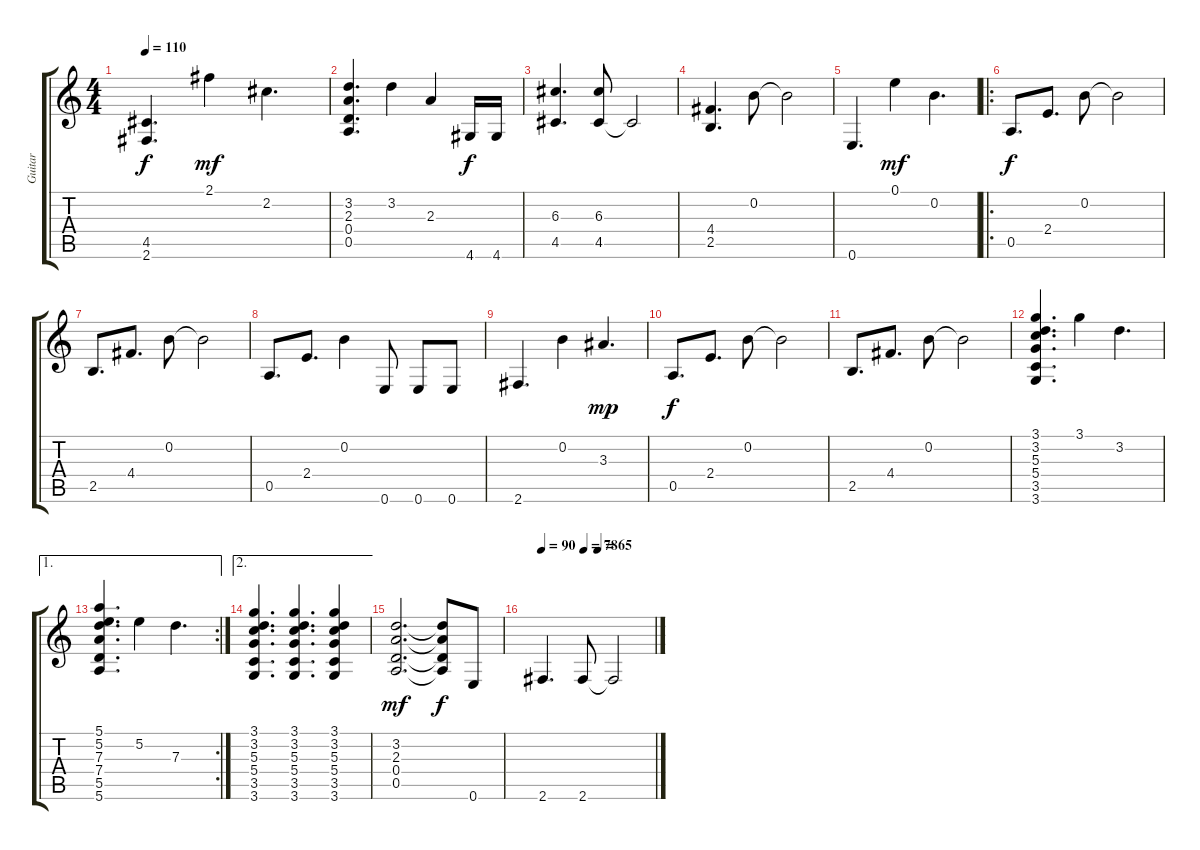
\track ("Guitar" "Guitar") {instrument distortionguitar}
\staff {score tabs}
\tuning (E4 B3 G3 D3 A2 E2) {hide}
\ts (4 4)
\tempo 110
\clef g2
\ks c
(4.5 2.6).4{d dy f} 2.1.4{dy mf} 2.2.4{d} |
(3.2 2.3 0.4 0.5).4{d} 3.2.4 2.3.4 4.6.16{dy f} 4.6.16 |
(6.3 4.5).4{d} (6.3 4.5).8 4.5{t}.2 |
(4.4 2.5).4{d} 0.2.8 0.2{t}.2 |
0.6.4{d} 0.1.4{dy mf} 0.2.4{d} |
\ro
0.5.8{d dy f} 2.4.8{d} 0.2.8 0.2{t}.2 |
2.5.8{d} 4.4.8{d} 0.2.8 0.2{t}.2 |
0.5.8{d} 2.4.8{d} 0.2.4 0.6.8 0.6.8 0.6.8 |
2.6.4{d} 0.2.4 3.3.4{d dy mp} |
0.5.8{d dy f} 2.4.8{d} 0.2.8 0.2{t}.2 |
2.5.8{d} 4.4.8{d} 0.2.8 0.2{t}.2 |
(3.1 3.2 5.3 5.4 3.5 3.6).4{d} 3.1.4 3.2.4{d} |
\ae 1
\rc 2
(5.1 5.2 7.3 7.4 5.5 5.6).4{d} 5.2.4 7.3.4{d} |
\ae 2
(3.1 3.2 5.3 5.4 3.5 3.6).4{d} (3.1 3.2 5.3 5.4 3.5 3.6).4{d} (3.1 3.2 5.3 5.4 3.5 3.6).4 |
(3.2 2.3 0.4 0.5).2{d dy mf} (3.2{t} 2.3{t} 0.4{t} 0.5{t}).8{dy f} 0.6.8 |
\tempo 90
\tempo (78 0.375)
\tempo (65 0.5)
2.6.4{d} 2.6.8 2.6{t}.2
